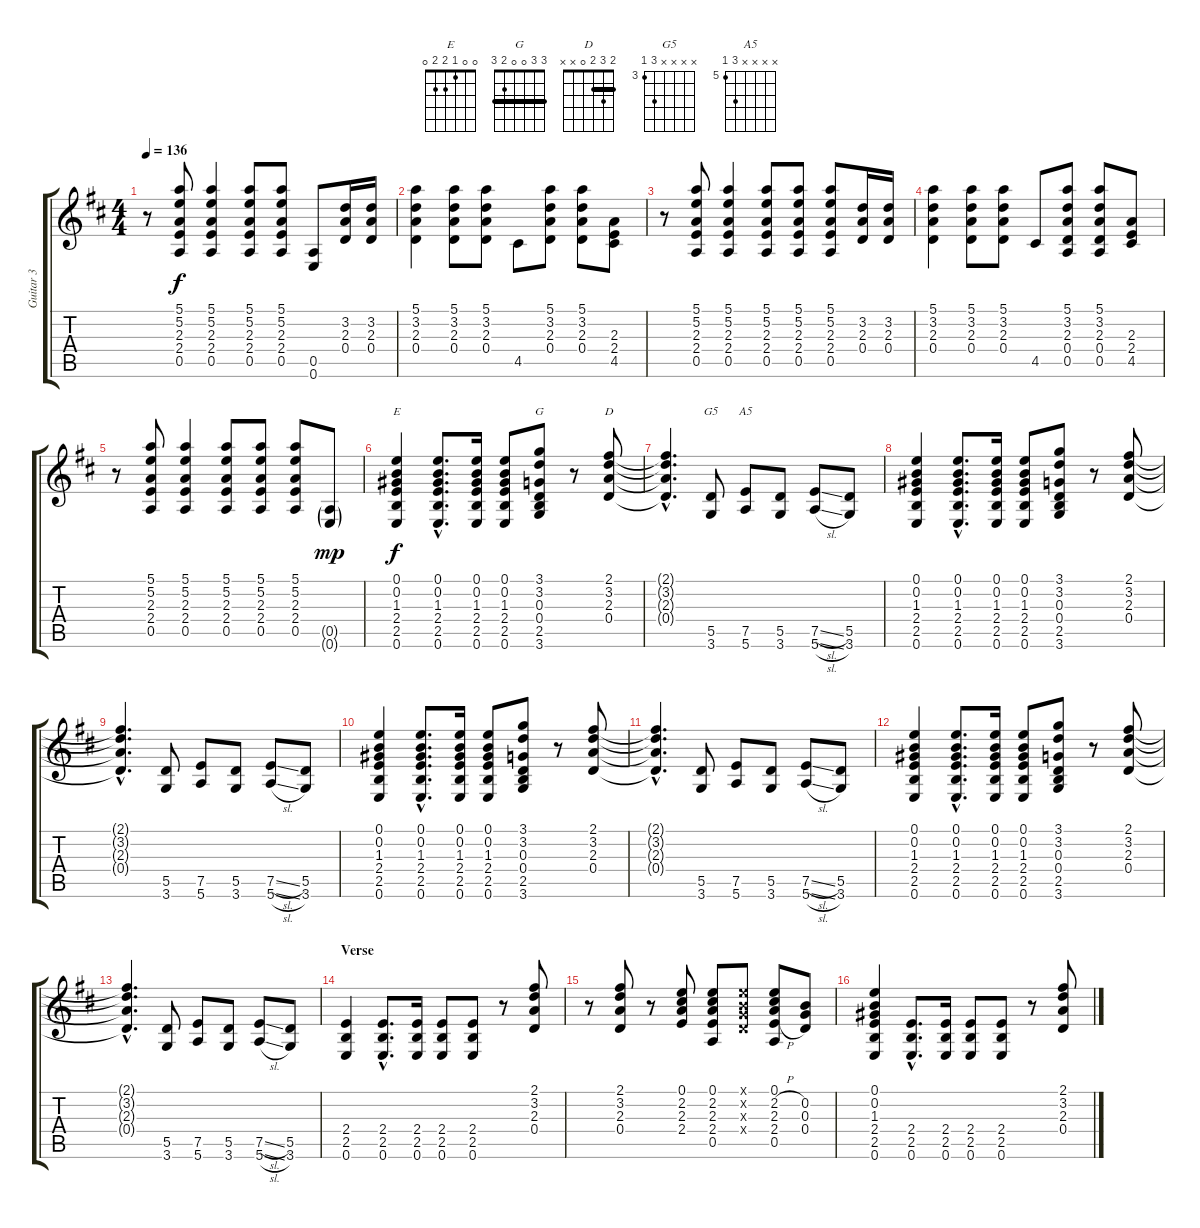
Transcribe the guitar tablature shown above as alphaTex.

\track ("Guitar 3" "Guitar 3") {instrument acousticguitarnylon}
\staff {score tabs}
\tuning (E4 B3 G3 D3 A2 E2) {hide}
\chord ("E" 0 0 1 2 2 0)
\chord ("G" 3 3 0 0 2 3) {barre 3}
\chord ("D" 2 3 2 0 x x) {barre 2}
\chord ("G5" x x x x 5 3) {firstfret 3}
\chord ("A5" x x x x 7 5) {firstfret 5}
\ts (4 4)
\tempo 136
\clef g2
\ks d
r.8{dy f} (5.1 5.2 2.3 2.4 0.5).8 (5.1 5.2 2.3 2.4 0.5).4 (5.1 5.2 2.3 2.4 0.5).8 (5.1 5.2 2.3 2.4 0.5).8 (0.5 0.6).8 (3.2 2.3 0.4).16 (3.2 2.3 0.4).16 |
(5.1 3.2 2.3 0.4).4 (5.1 3.2 2.3 0.4).8 (5.1 3.2 2.3 0.4).8 4.5.8 (5.1 3.2 2.3 0.4).8 (5.1 3.2 2.3 0.4).8 (2.3 2.4 4.5).8 |
r.8 (5.1 5.2 2.3 2.4 0.5).8 (5.1 5.2 2.3 2.4 0.5).4 (5.1 5.2 2.3 2.4 0.5).8 (5.1 5.2 2.3 2.4 0.5).8 (5.1 5.2 2.3 2.4 0.5).8 (3.2 2.3 0.4).16 (3.2 2.3 0.4).16 |
(5.1 3.2 2.3 0.4).4 (5.1 3.2 2.3 0.4).8 (5.1 3.2 2.3 0.4).8 4.5.8 (5.1 3.2 2.3 0.4 0.5).8 (5.1 3.2 2.3 0.4 0.5).8 (2.3 2.4 4.5).8 |
r.8 (5.1 5.2 2.3 2.4 0.5).8 (5.1 5.2 2.3 2.4 0.5).4 (5.1 5.2 2.3 2.4 0.5).8 (5.1 5.2 2.3 2.4 0.5).8 (5.1 5.2 2.3 2.4 0.5).8 (0.5{g} 0.6{g}).8{dy mp} |
(0.1 0.2 1.3 2.4 2.5 0.6).4{ch "E" dy f} (0.1{hac} 0.2{hac} 1.3{hac} 2.4{hac} 2.5{hac} 0.6{hac}).8{d} (0.1 0.2 1.3 2.4 2.5 0.6).16 (0.1 0.2 1.3 2.4 2.5 0.6).8 (3.1 3.2 0.3 0.4 2.5 3.6).8{ch "G"} r.8 (2.1 3.2 2.3 0.4).8{ch "D"} |
(2.1{hac t} 3.2{hac t} 2.3{hac t} 0.4{hac t}).4{d} (5.5 3.6).8{ch "G5"} (7.5 5.6).8{ch "A5"} (5.5 3.6).8 (7.5{sl} 5.6{sl}).8 (5.5 3.6).8 |
(0.1 0.2 1.3 2.4 2.5 0.6).4 (0.1{hac} 0.2{hac} 1.3{hac} 2.4{hac} 2.5{hac} 0.6{hac}).8{d} (0.1 0.2 1.3 2.4 2.5 0.6).16 (0.1 0.2 1.3 2.4 2.5 0.6).8 (3.1 3.2 0.3 0.4 2.5 3.6).8 r.8 (2.1 3.2 2.3 0.4).8 |
(2.1{hac t} 3.2{hac t} 2.3{hac t} 0.4{hac t}).4{d} (5.5 3.6).8 (7.5 5.6).8 (5.5 3.6).8 (7.5{sl} 5.6{sl}).8 (5.5 3.6).8 |
(0.1 0.2 1.3 2.4 2.5 0.6).4 (0.1{hac} 0.2{hac} 1.3{hac} 2.4{hac} 2.5{hac} 0.6{hac}).8{d} (0.1 0.2 1.3 2.4 2.5 0.6).16 (0.1 0.2 1.3 2.4 2.5 0.6).8 (3.1 3.2 0.3 0.4 2.5 3.6).8 r.8 (2.1 3.2 2.3 0.4).8 |
(2.1{hac t} 3.2{hac t} 2.3{hac t} 0.4{hac t}).4{d} (5.5 3.6).8 (7.5 5.6).8 (5.5 3.6).8 (7.5{sl} 5.6{sl}).8 (5.5 3.6).8 |
(0.1 0.2 1.3 2.4 2.5 0.6).4 (0.1{hac} 0.2{hac} 1.3{hac} 2.4{hac} 2.5{hac} 0.6{hac}).8{d} (0.1 0.2 1.3 2.4 2.5 0.6).16 (0.1 0.2 1.3 2.4 2.5 0.6).8 (3.1 3.2 0.3 0.4 2.5 3.6).8 r.8 (2.1 3.2 2.3 0.4).8 |
(2.1{hac t} 3.2{hac t} 2.3{hac t} 0.4{hac t}).4{d} (5.5 3.6).8 (7.5 5.6).8 (5.5 3.6).8 (7.5{sl} 5.6{sl}).8 (5.5 3.6).8 |
\section ("" "Verse")
(2.4 2.5 0.6).4 (2.4{hac} 2.5{hac} 0.6{hac}).8{d} (2.4 2.5 0.6).16 (2.4 2.5 0.6).8 (2.4 2.5 0.6).8 r.8 (2.1 3.2 2.3 0.4).8 |
r.8 (2.1 3.2 2.3 0.4).8 r.8 (0.1 2.2 2.3 2.4).8 (0.1 2.2 2.3 2.4 0.5).8 (0.1{x} 0.2{x} 0.3{x} 0.4{x}).8 (0.1 2.2{h} 2.3{h} 2.4{h} 0.5).8 (0.2 0.3 0.4).8 |
(0.1 0.2 1.3 2.4 2.5 0.6).4 (2.4{hac} 2.5{hac} 0.6{hac}).8{d} (2.4 2.5 0.6).16 (2.4 2.5 0.6).8 (2.4 2.5 0.6).8 r.8 (2.1 3.2 2.3 0.4).8
